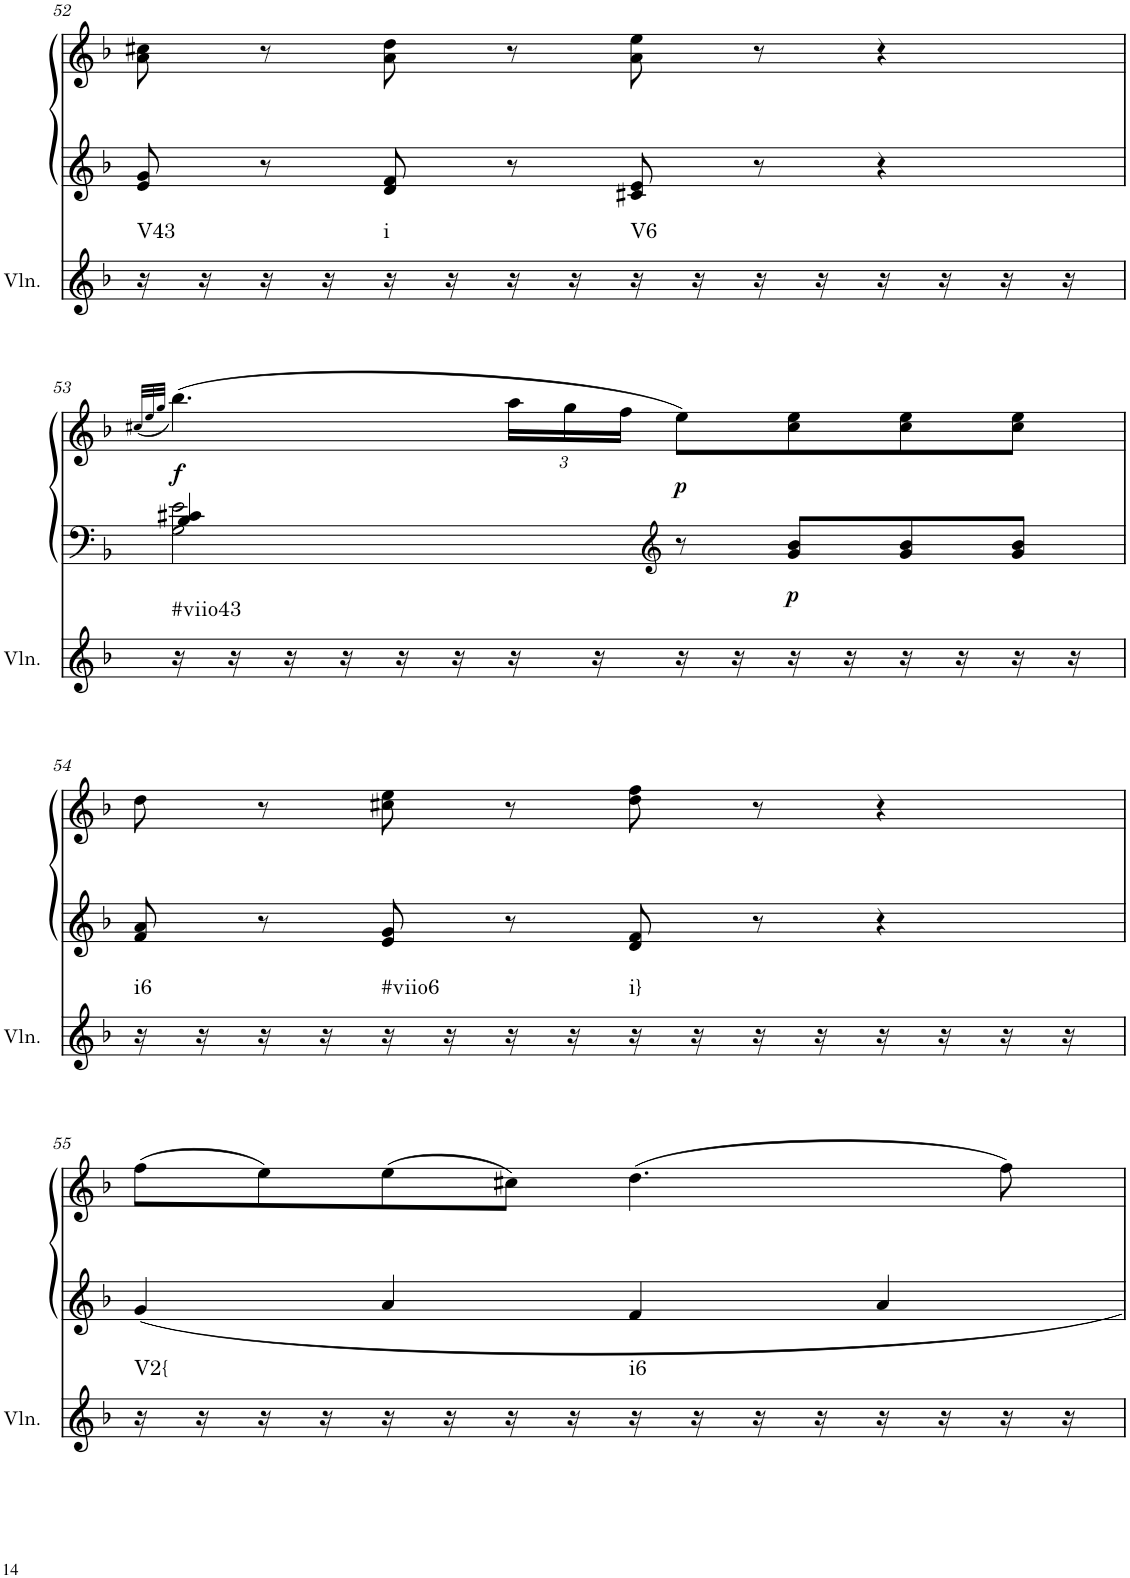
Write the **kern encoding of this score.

**kern	**harte	**kern	**kern	**dynam
*part2	*part2	*part1	*part1	*part1
*staff3	*	*staff2	*staff1	*staff1/2
*I"Violin	*	*I"unbenannt2	*	*
*I'Vln.	*	*	*	*
!!LO:PB:g=z
*clefG2	*	*clefG2	*clefG2	*
*k[b-]	*	*k[b-]	*k[b-]	*
*M2/2	*	*M2/2	*M2/2	*
=52	=52	=52	=52	=52
!	!LO:H:kt=V43	!	!	!
16r	N	8e/ 8g/	8a\ 8cc#X\	.
16r	.	.	.	.
16r	.	8r	8r	.
16r	.	.	.	.
!	!LO:H:kt=i	!	!	!
16r	N	8d/ 8f/	8a\ 8dd\	.
16r	.	.	.	.
16r	.	8r	8r	.
16r	.	.	.	.
!	!LO:H:kt=V6	!	!	!
16r	N	8c#X/ 8e/	8a\ 8ee\	.
16r	.	.	.	.
16r	.	8r	8r	.
16r	.	.	.	.
16r	.	4r	4r	.
16r	.	.	.	.
16r	.	.	.	.
16r	.	.	.	.
!!LO:LB:g=z
=53	=53	=53	=53	=53
.	.	.	(32qcc#X/LLL	.
.	.	.	32qee/	.
.	.	.	32qgg/JJJ	.
*	*	*^	*	*
!	!LO:H:kt=#viio43	!	!	!	!LO:DY:b
16r	N	4B-/ 4c#X/	2G\ 2e\	(4.bb-\)	f
16r	.	.	.	.	.
16r	.	.	.	.	.
16r	.	.	.	.	.
16r	.	4ryy	.	.	.
16r	.	.	.	.	.
*	*	*	*	*Xbrackettup	*
16r	.	.	.	24aa\LL	.
.	.	.	.	24gg\	.
16r	.	.	.	.	.
.	.	.	.	24ff\JJ	.
*	*	*clefG2	*	*	*
!	!	!	!	!	!LO:DY:b
16r	.	8r	2ryy	8ee\L)	p
16r	.	.	.	.	.
!	!	!	!	!	!LO:DY:b=2
16r	.	8g/ 8b-/L	.	8cc#\ 8ee\	p
16r	.	.	.	.	.
16r	.	8g/ 8b-/	.	8cc#\ 8ee\	.
16r	.	.	.	.	.
16r	.	8g/ 8b-/J	.	8cc#\ 8ee\J	.
16r	.	.	.	.	.
*	*	*v	*v	*	*
!!LO:LB:g=z
=54	=54	=54	=54	=54
!	!LO:H:kt=i6	!	!	!
16r	N	8f/ 8a/	8dd\	.
16r	.	.	.	.
16r	.	8r	8r	.
16r	.	.	.	.
!	!LO:H:kt=#viio6	!	!	!
16r	N	8e/ 8g/	8cc#X\ 8ee\	.
16r	.	.	.	.
16r	.	8r	8r	.
16r	.	.	.	.
!	!LO:H:kt=i}	!	!	!
16r	N	8d/ 8f/	8dd\ 8ff\	.
16r	.	.	.	.
16r	.	8r	8r	.
16r	.	.	.	.
16r	.	4r	4r	.
16r	.	.	.	.
16r	.	.	.	.
16r	.	.	.	.
!!LO:LB:g=z
=55	=55	=55	=55	=55
!	!LO:H:kt=V2{	!	!	!
16r	N	4g/	(8ff\L	.
16r	.	.	.	.
16r	.	.	8ee\)	.
16r	.	.	.	.
16r	.	4a/	(8ee\	.
16r	.	.	.	.
16r	.	.	8cc#X\J)	.
16r	.	.	.	.
!	!LO:H:kt=i6	!	!	!
16r	N	4f/	(4.dd\	.
16r	.	.	.	.
16r	.	.	.	.
16r	.	.	.	.
16r	.	4a/	.	.
16r	.	.	.	.
16r	.	.	8ff\)	.
16r	.	.	.	.
=	=	=	=	=
*-	*-	*-	*-	*-
